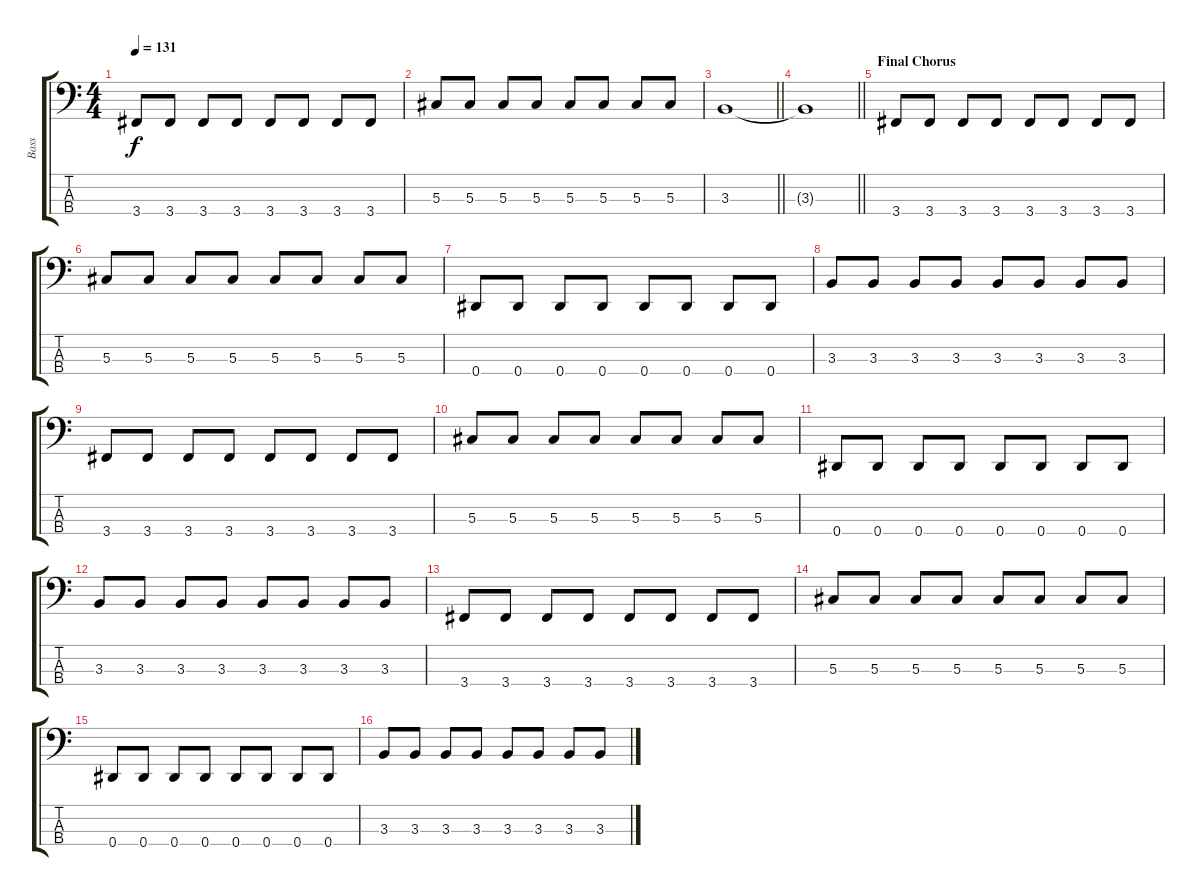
\track ("Bass" "Bass") {instrument electricbassfinger}
\staff {score tabs}
\tuning (Gb2 Db2 Ab1 Eb1) {hide}
\ts (4 4)
\tempo 131
\clef f4
\ks c
3.4.8{dy f} 3.4.8 3.4.8 3.4.8 3.4.8 3.4.8 3.4.8 3.4.8 |
5.3.8 5.3.8 5.3.8 5.3.8 5.3.8 5.3.8 5.3.8 5.3.8 |
\barLineRight lightlight
3.3.1 |
\barLineRight lightlight
3.3{t}.1 |
\section ("" "Final Chorus")
3.4.8{volume 13} 3.4.8 3.4.8 3.4.8 3.4.8 3.4.8 3.4.8 3.4.8 |
5.3.8 5.3.8 5.3.8 5.3.8 5.3.8 5.3.8 5.3.8 5.3.8 |
0.4.8 0.4.8 0.4.8 0.4.8 0.4.8 0.4.8 0.4.8 0.4.8 |
3.3.8 3.3.8 3.3.8 3.3.8 3.3.8 3.3.8 3.3.8 3.3.8 |
3.4.8 3.4.8 3.4.8 3.4.8 3.4.8 3.4.8 3.4.8 3.4.8 |
5.3.8 5.3.8 5.3.8 5.3.8 5.3.8 5.3.8 5.3.8 5.3.8 |
0.4.8 0.4.8 0.4.8 0.4.8 0.4.8 0.4.8 0.4.8 0.4.8 |
3.3.8 3.3.8 3.3.8 3.3.8 3.3.8 3.3.8 3.3.8 3.3.8 |
3.4.8 3.4.8 3.4.8 3.4.8 3.4.8 3.4.8 3.4.8 3.4.8 |
5.3.8 5.3.8 5.3.8 5.3.8 5.3.8 5.3.8 5.3.8 5.3.8 |
0.4.8 0.4.8 0.4.8 0.4.8 0.4.8 0.4.8 0.4.8 0.4.8 |
3.3.8 3.3.8 3.3.8 3.3.8 3.3.8 3.3.8 3.3.8 3.3.8
